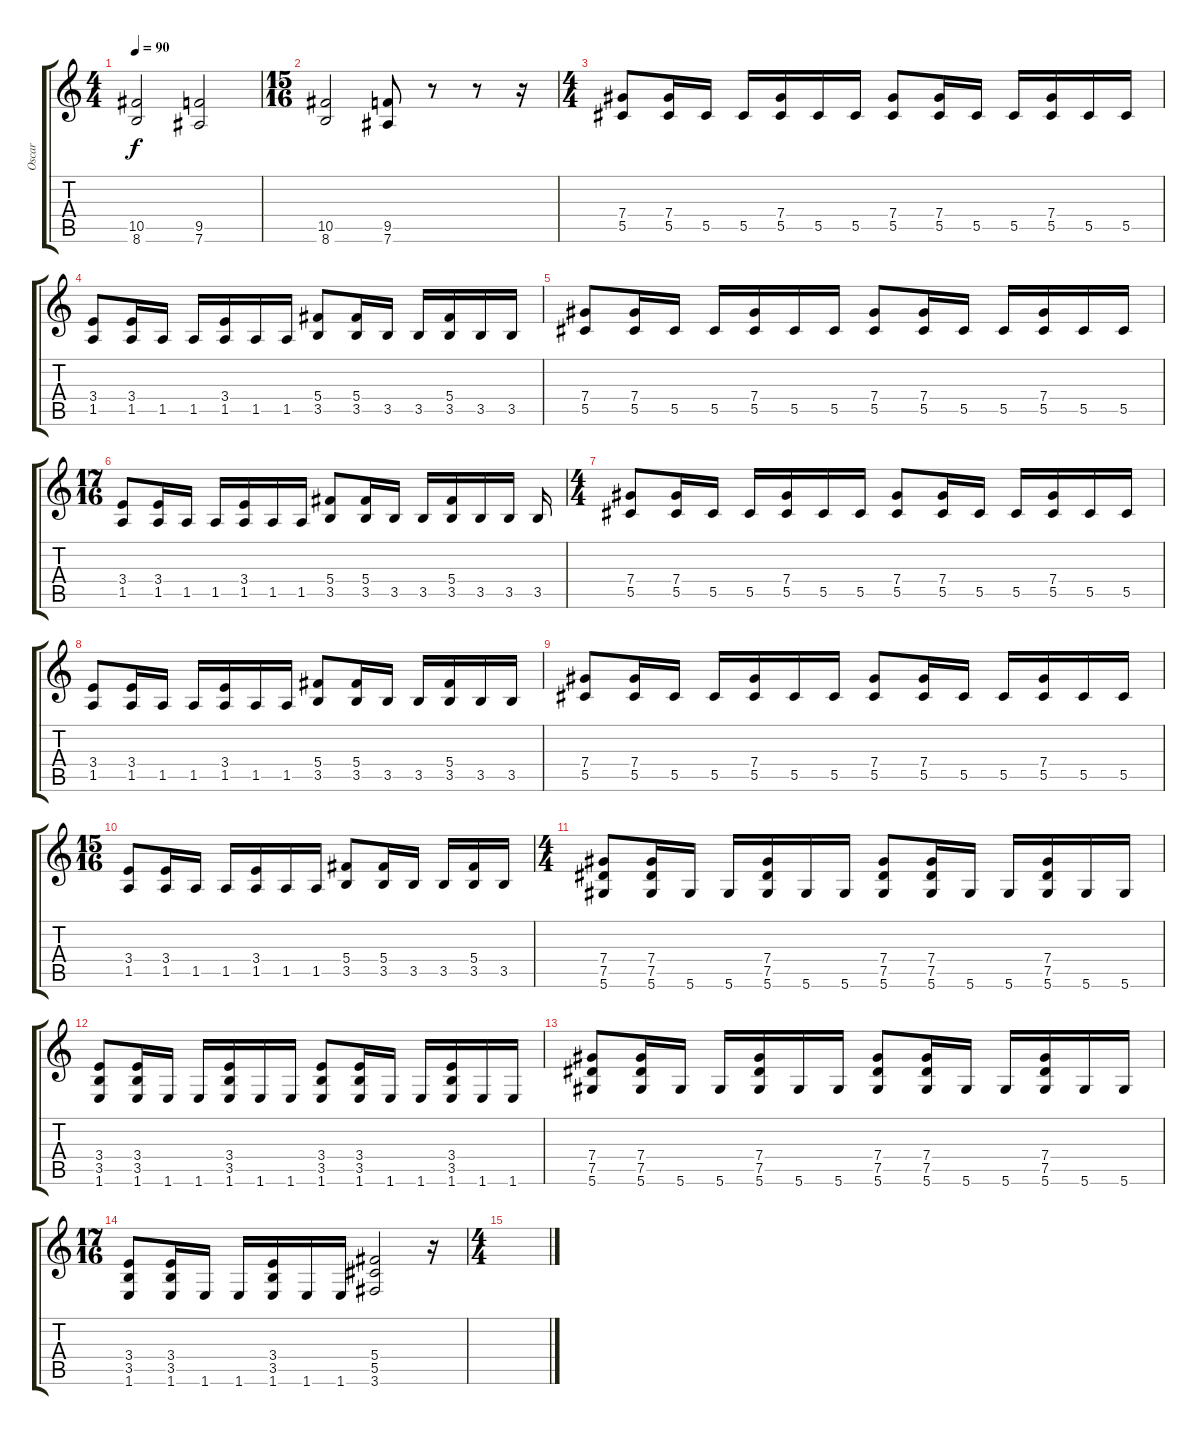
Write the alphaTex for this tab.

\track ("Oscar" "Oscar") {instrument distortionguitar}
\staff {score tabs}
\tuning (Eb4 Bb3 Gb3 Db3 Ab2 Eb2) {hide}
\ts (4 4)
\tempo 90
\clef g2
\ks c
(10.5 8.6).2{dy f} (9.5 7.6).2 |
\ts (15 16)
(10.5 8.6).2 (9.5 7.6).8 r.8 r.8 r.16 |
\ts (4 4)
(7.4 5.5).8 (7.4 5.5).16 5.5.16 5.5.16 (7.4 5.5).16 5.5.16 5.5.16 (7.4 5.5).8 (7.4 5.5).16 5.5.16 5.5.16 (7.4 5.5).16 5.5.16 5.5.16 |
(3.4 1.5).8 (3.4 1.5).16 1.5.16 1.5.16 (3.4 1.5).16 1.5.16 1.5.16 (5.4 3.5).8 (5.4 3.5).16 3.5.16 3.5.16 (5.4 3.5).16 3.5.16 3.5.16 |
(7.4 5.5).8 (7.4 5.5).16 5.5.16 5.5.16 (7.4 5.5).16 5.5.16 5.5.16 (7.4 5.5).8 (7.4 5.5).16 5.5.16 5.5.16 (7.4 5.5).16 5.5.16 5.5.16 |
\ts (17 16)
(3.4 1.5).8 (3.4 1.5).16 1.5.16 1.5.16 (3.4 1.5).16 1.5.16 1.5.16 (5.4 3.5).8 (5.4 3.5).16 3.5.16 3.5.16 (5.4 3.5).16 3.5.16 3.5.16 3.5.16 |
\ts (4 4)
(7.4 5.5).8 (7.4 5.5).16 5.5.16 5.5.16 (7.4 5.5).16 5.5.16 5.5.16 (7.4 5.5).8 (7.4 5.5).16 5.5.16 5.5.16 (7.4 5.5).16 5.5.16 5.5.16 |
(3.4 1.5).8 (3.4 1.5).16 1.5.16 1.5.16 (3.4 1.5).16 1.5.16 1.5.16 (5.4 3.5).8 (5.4 3.5).16 3.5.16 3.5.16 (5.4 3.5).16 3.5.16 3.5.16 |
(7.4 5.5).8 (7.4 5.5).16 5.5.16 5.5.16 (7.4 5.5).16 5.5.16 5.5.16 (7.4 5.5).8 (7.4 5.5).16 5.5.16 5.5.16 (7.4 5.5).16 5.5.16 5.5.16 |
\ts (15 16)
(3.4 1.5).8 (3.4 1.5).16 1.5.16 1.5.16 (3.4 1.5).16 1.5.16 1.5.16 (5.4 3.5).8 (5.4 3.5).16 3.5.16 3.5.16 (5.4 3.5).16 3.5.16 |
\ts (4 4)
(7.4 7.5 5.6).8 (7.4 7.5 5.6).16 5.6.16 5.6.16 (7.4 7.5 5.6).16 5.6.16 5.6.16 (7.4 7.5 5.6).8 (7.4 7.5 5.6).16 5.6.16 5.6.16 (7.4 7.5 5.6).16 5.6.16 5.6.16 |
(3.4 3.5 1.6).8 (3.4 3.5 1.6).16 1.6.16 1.6.16 (3.4 3.5 1.6).16 1.6.16 1.6.16 (3.4 3.5 1.6).8 (3.4 3.5 1.6).16 1.6.16 1.6.16 (3.4 3.5 1.6).16 1.6.16 1.6.16 |
(7.4 7.5 5.6).8 (7.4 7.5 5.6).16 5.6.16 5.6.16 (7.4 7.5 5.6).16 5.6.16 5.6.16 (7.4 7.5 5.6).8 (7.4 7.5 5.6).16 5.6.16 5.6.16 (7.4 7.5 5.6).16 5.6.16 5.6.16 |
\ts (17 16)
(3.4 3.5 1.6).8 (3.4 3.5 1.6).16 1.6.16 1.6.16 (3.4 3.5 1.6).16 1.6.16 1.6.16 (5.4 5.5 3.6).2 r.16 |
\ts (4 4)
